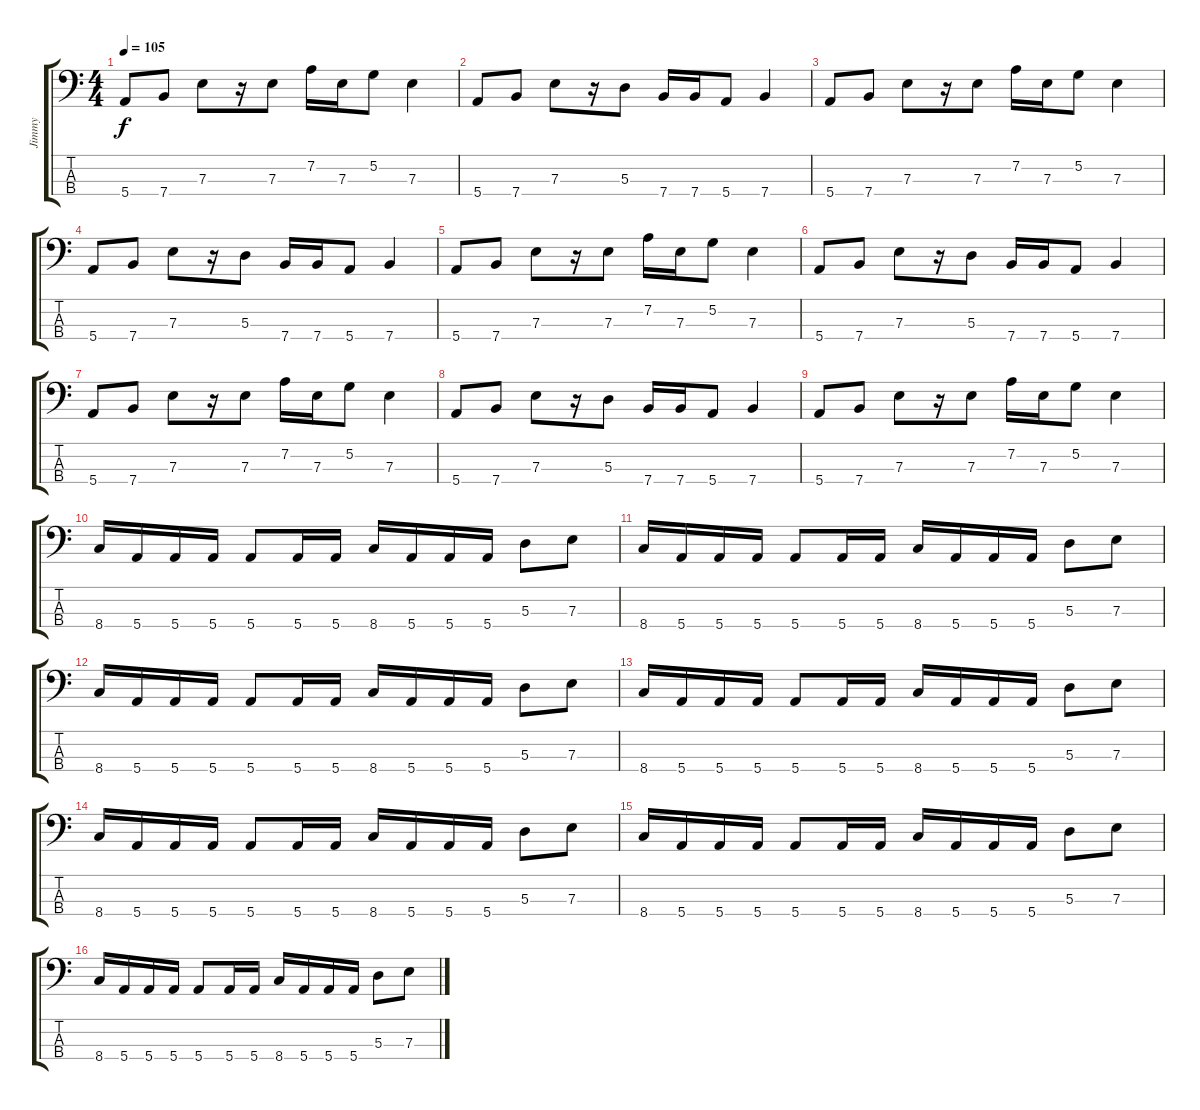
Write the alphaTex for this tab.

\track ("Jimmy" "Jimmy") {instrument electricbasspick}
\staff {score tabs}
\tuning (G2 D2 A1 E1) {hide}
\ts (4 4)
\tempo 105
\clef f4
\ks c
5.4.8{dy f} 7.4.8 7.3.8 r.16 7.3.8 7.2.16 7.3.16 5.2.8 7.3.4 |
5.4.8 7.4.8 7.3.8 r.16 5.3.8 7.4.16 7.4.16 5.4.8 7.4.4 |
5.4.8 7.4.8 7.3.8 r.16 7.3.8 7.2.16 7.3.16 5.2.8 7.3.4 |
5.4.8 7.4.8 7.3.8 r.16 5.3.8 7.4.16 7.4.16 5.4.8 7.4.4 |
5.4.8 7.4.8 7.3.8 r.16 7.3.8 7.2.16 7.3.16 5.2.8 7.3.4 |
5.4.8 7.4.8 7.3.8 r.16 5.3.8 7.4.16 7.4.16 5.4.8 7.4.4 |
5.4.8 7.4.8 7.3.8 r.16 7.3.8 7.2.16 7.3.16 5.2.8 7.3.4 |
5.4.8 7.4.8 7.3.8 r.16 5.3.8 7.4.16 7.4.16 5.4.8 7.4.4 |
5.4.8 7.4.8 7.3.8 r.16 7.3.8 7.2.16 7.3.16 5.2.8 7.3.4 |
8.4.16 5.4.16 5.4.16 5.4.16 5.4.8 5.4.16 5.4.16 8.4.16 5.4.16 5.4.16 5.4.16 5.3.8 7.3.8 |
8.4.16 5.4.16 5.4.16 5.4.16 5.4.8 5.4.16 5.4.16 8.4.16 5.4.16 5.4.16 5.4.16 5.3.8 7.3.8 |
8.4.16 5.4.16 5.4.16 5.4.16 5.4.8 5.4.16 5.4.16 8.4.16 5.4.16 5.4.16 5.4.16 5.3.8 7.3.8 |
8.4.16 5.4.16 5.4.16 5.4.16 5.4.8 5.4.16 5.4.16 8.4.16 5.4.16 5.4.16 5.4.16 5.3.8 7.3.8 |
8.4.16 5.4.16 5.4.16 5.4.16 5.4.8 5.4.16 5.4.16 8.4.16 5.4.16 5.4.16 5.4.16 5.3.8 7.3.8 |
8.4.16 5.4.16 5.4.16 5.4.16 5.4.8 5.4.16 5.4.16 8.4.16 5.4.16 5.4.16 5.4.16 5.3.8 7.3.8 |
8.4.16 5.4.16 5.4.16 5.4.16 5.4.8 5.4.16 5.4.16 8.4.16 5.4.16 5.4.16 5.4.16 5.3.8 7.3.8
